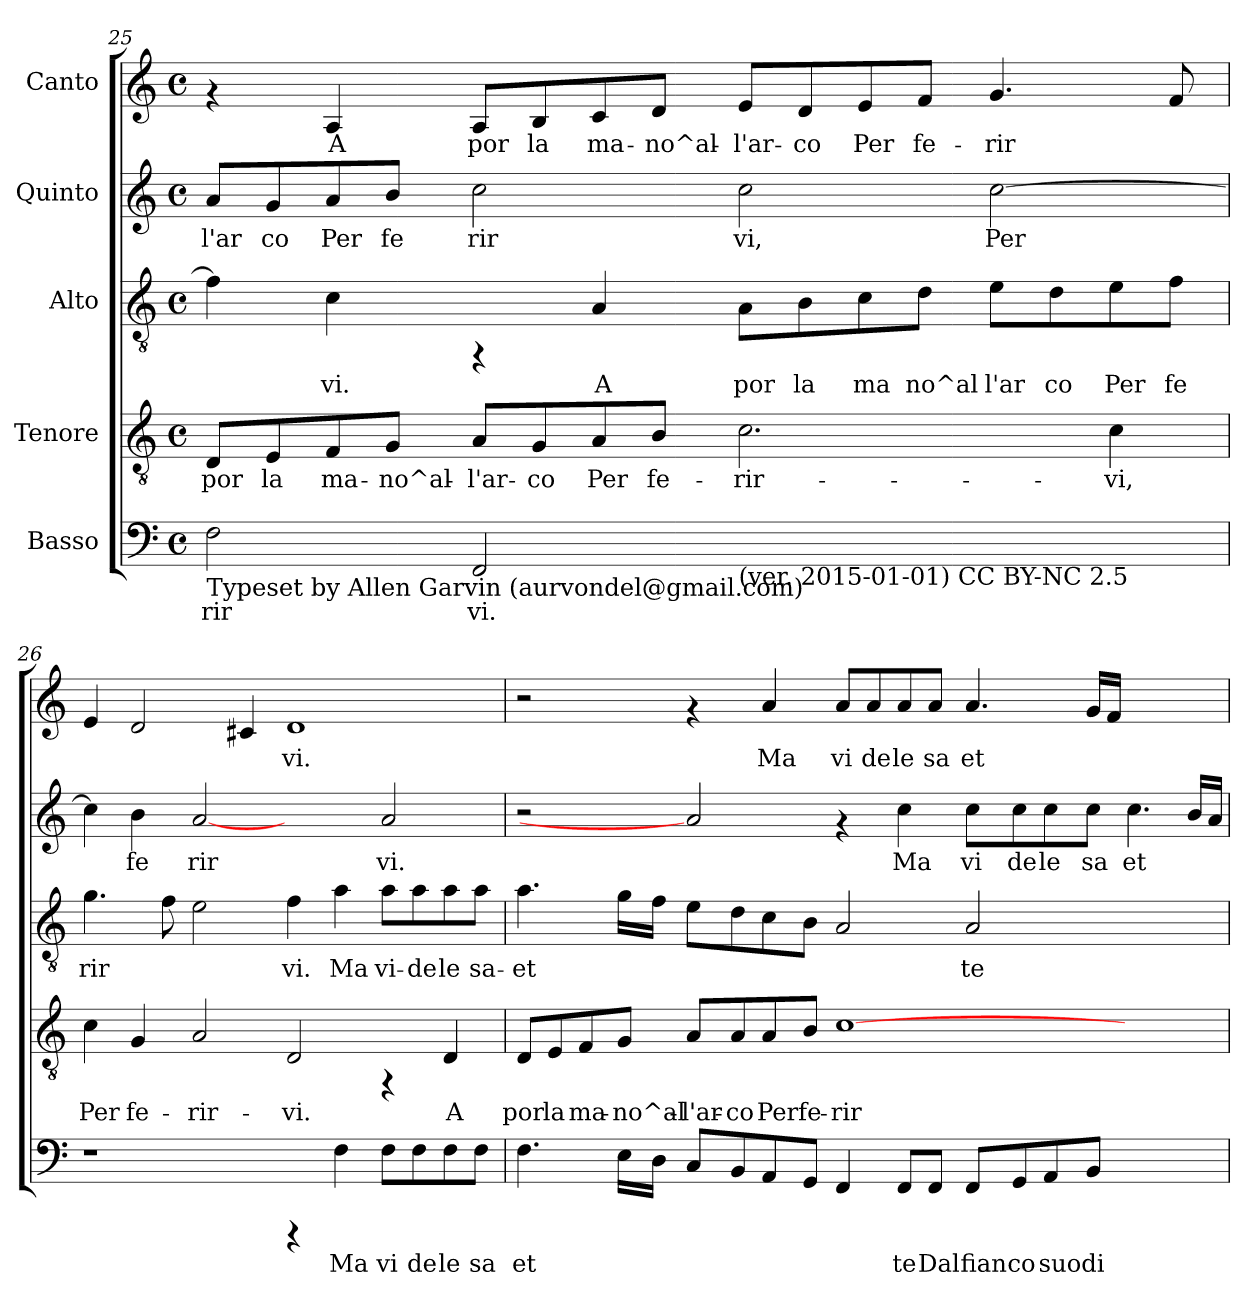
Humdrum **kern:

**kern	**text	**kern	**text	**kern	**text	**kern	**text	**kern	**text
*part5	*part5	*part4	*part4	*part3	*part3	*part2	*part2	*part1	*part1
*staff5	*staff5	*staff4	*staff4	*staff3	*staff3	*staff2	*staff2	*staff1	*staff1
*I"Basso	*	*I"Tenore	*	*I"Alto	*	*I"Quinto	*	*I"Canto	*
*clefF4	*	*clefGv2	*	*clefGv2	*	*clefG2	*	*clefG2	*
*k[]	*	*k[]	*	*k[]	*	*k[]	*	*k[]	*
*C:	*	*C:	*	*C:	*	*C:	*	*C:	*
*M4/4	*	*M4/4	*	*M4/4	*	*M4/4	*	*M4/4	*
*met(c)	*	*met(c)	*	*met(c)	*	*met(c)	*	*met(c)	*
=25	=25	=25	=25	=25	=25	=25	=25	=25	=25
!LO:TX:b:t=Typeset by Allen Garvin (aurvondel@gmail.com)	!	!	!	!	!	!	!	!	!
!	!LO:LY:b:cj	!	!LO:LY:b:cj	!	!LO:LY:b:cj	!	!LO:LY:b:cj	!	!
2F\	rir	8D/L	por	4f\]	.	8a/L	l'ar	4rf	.
!	!	!	!LO:LY:b:cj	!	!	!	!LO:LY:b:cj	!	!
.	.	8E/	la	.	.	8g/	co	.	.
!	!	!	!LO:LY:b:cj	!	!LO:LY:b:cj	!	!LO:LY:b:cj	!	!LO:LY:b:cj
.	.	8F/	ma-	4c\	vi.	8a/	Per	4A/	A
!	!	!	!LO:LY:b:cj	!	!	!	!LO:LY:b:cj	!	!
.	.	8G/J	-no^al-	.	.	8b/J	fe	.	.
!	!LO:LY:b:cj	!	!LO:LY:b:cj	!	!	!	!LO:LY:b:cj	!	!LO:LY:b:cj
2FF/	vi.	8A/L	-l'ar-	4rFF	.	2cc\	rir	8A/L	por
!	!	!	!LO:LY:b:cj	!	!	!	!	!	!LO:LY:b:cj
.	.	8G/	-co	.	.	.	.	8B/	la
!	!	!	!LO:LY:b:cj	!	!LO:LY:b:cj	!	!	!	!LO:LY:b:cj
.	.	8A/	Per	4A/	A	.	.	8c/	ma-
!	!	!	!LO:LY:b:cj	!	!	!	!	!	!LO:LY:b:cj
.	.	8B/J	fe-	.	.	.	.	8d/J	-no^al-
!LO:TX:b:t=(ver. 2015-01-01) CC BY-NC 2.5	!	!	!	!	!	!	!	!	!
!	!	!	!LO:LY:b:cj	!	!LO:LY:b:cj	!	!LO:LY:b:cj	!	!LO:LY:b:cj
1ryy	.	2.c\	-rir-	8A\L	por	2cc\	vi,	8e/L	-l'ar-
!	!	!	!	!	!LO:LY:b:cj	!	!	!	!LO:LY:b:cj
.	.	.	.	8B\	la	.	.	8d/	-co
!	!	!	!	!	!LO:LY:b:cj	!	!	!	!LO:LY:b:cj
.	.	.	.	8c\	ma	.	.	8e/	Per
!	!	!	!	!	!LO:LY:b:cj	!	!	!	!LO:LY:b:cj
.	.	.	.	8d\J	no^al	.	.	8f/J	fe-
!	!	!	!	!	!LO:LY:b:cj	!	!LO:LY:b:cj	!	!LO:LY:b:cj
.	.	.	.	8e\L	l'ar	[>2cc\	Per	4.g/	-rir-
!	!	!	!	!	!LO:LY:b:cj	!	!	!	!
.	.	.	.	8d\	co	.	.	.	.
!	!	!	!LO:LY:b:cj	!	!LO:LY:b:cj	!	!	!	!
.	.	4c\	-vi,	8e\	Per	.	.	.	.
!	!	!	!	!	!LO:LY:b:cj	!	!	!	!LO:LY:b:cj
.	.	.	.	8f\J	fe	.	.	8f/	--
!!LO:PB:g=z
=26	=26	=26	=26	=26	=26	=26	=26	=26	=26
!	!	!	!LO:LY:b:cj	!	!LO:LY:b:cj	!	!LO:LY:b:cj	!	!LO:LY:b:cj
1r	.	4c\	Per	4.g\	rir-	4cc\]	.	4e/	--
!	!	!	!LO:LY:b:cj	!	!	!	!LO:LY:b:cj	!	!LO:LY:b:cj
.	.	4G/	fe-	.	.	4b\	fe	2d/	--
!	!	!	!	!	!LO:LY:b:cj	!	!	!	!
.	.	.	.	8f\	--	.	.	.	.
!	!	!	!LO:LY:b:cj	!	!LO:LY:b:cj	!	!LO:LY:b:cj	!	!
.	.	2A/	-rir-	2e\	--	[2a	rir	.	.
!	!	!	!	!	!	!	!	!	!LO:LY:b:cj
.	.	.	.	.	.	.	.	4c#/	--
!	!	!	!LO:LY:b:cj	!	!LO:LY:b:cj	!	!	!	!LO:LY:b:cj
4rCCC	.	2D/	-vi.	4f\	-vi.	2ryy	.	1d	-vi.
!	!LO:LY:b:cj	!	!	!	!LO:LY:b:cj	!	!	!	!
4F\	Ma	.	.	4a\	Ma	.	.	.	.
!	!LO:LY:b:cj	!	!	!	!LO:LY:b:cj	!	!LO:LY:b:cj	!	!
8F\L	vi	4rFF	.	8a\L	vi-	2a/	vi.	.	.
!	!LO:LY:b:cj	!	!	!	!LO:LY:b:cj	!	!	!	!
8F\	de	.	.	8a\	-de	.	.	.	.
!	!LO:LY:b:cj	!	!LO:LY:b:cj	!	!LO:LY:b:cj	!	!	!	!
8F\	le	4D/	A	8a\	le	.	.	.	.
!	!LO:LY:b:cj	!	!	!	!LO:LY:b:cj	!	!	!	!
8F\J	sa	.	.	8a\J	sa-	.	.	.	.
=27	=27	=27	=27	=27	=27	=27	=27	=27	=27
!	!LO:LY:b:cj	!	!LO:LY:b:cj	!	!LO:LY:b:cj	!	!	!	!
4.F\	et	8D/L	por	4.a\	-et-	2r	.	2r	.
!	!	!	!LO:LY:b:cj	!	!	!	!	!	!
.	.	8E/	la	.	.	.	.	.	.
!	!	!	!LO:LY:b:cj	!	!	!	!	!	!
.	.	8F/	ma-	.	.	.	.	.	.
!	!LO:LY:b:cj	!	!LO:LY:b:cj	!	!LO:LY:b:cj	!	!	!	!
16E\L	.	8G/J	-no^al-	16g\L	--	.	.	.	.
!	!LO:LY:b:cj	!	!	!	!LO:LY:b:cj	!	!	!	!
16D\J	.	.	.	16f\J	--	.	.	.	.
!	!LO:LY:b:cj	!	!LO:LY:b:cj	!	!LO:LY:b:cj	!	!	!	!
8C/L	.	8A/L	-l'ar-	8e\L	--	2a]	.	4rf	.
!	!LO:LY:b:cj	!	!LO:LY:b:cj	!	!LO:LY:b:cj	!	!	!	!
8BB/	.	8A/	-co	8d\	--	.	.	.	.
!	!LO:LY:b:cj	!	!LO:LY:b:cj	!	!LO:LY:b:cj	!	!	!	!LO:LY:b:cj
8AA/	.	8A/	Per	8c\	--	.	.	4a/	Ma
!	!LO:LY:b:cj	!	!LO:LY:b:cj	!	!LO:LY:b:cj	!	!	!	!
8GG/J	.	8B/J	fe-	8B\J	--	.	.	.	.
!	!LO:LY:b:cj	!	!LO:LY:b:cj	!	!LO:LY:b:cj	!	!	!	!LO:LY:b:cj
4FF/	.	[>1c	-rir-	2A/	--	4rf	.	8a/L	vi
!	!	!	!	!	!	!	!	!	!LO:LY:b:cj
.	.	.	.	.	.	.	.	8a/	de
!	!LO:LY:b:cj	!	!	!	!	!	!LO:LY:b:cj	!	!LO:LY:b:cj
8FF/L	te	.	.	.	.	4cc\	Ma	8a/	le
!	!LO:LY:b:cj	!	!	!	!	!	!	!	!LO:LY:b:cj
8FF/J	Dal	.	.	.	.	.	.	8a/J	sa
!	!LO:LY:b:cj	!	!	!	!LO:LY:b:cj	!	!LO:LY:b:cj	!	!LO:LY:b:cj
8FF/L	fian	.	.	2A/	-te	8cc\L	vi	4.a/	et
!	!LO:LY:b:cj	!	!	!	!	!	!LO:LY:b:cj	!	!
8GG/	co	.	.	.	.	8cc\	de	.	.
!	!LO:LY:b:cj	!	!	!	!	!	!LO:LY:b:cj	!	!
8AA/	suo	.	.	.	.	8cc\	le	.	.
!	!LO:LY:b:cj	!	!	!	!	!	!LO:LY:b:cj	!	!LO:LY:b:cj
8BB/J	di	.	.	.	.	8cc\J	sa	16g/L	.
!	!	!	!	!	!	!	!	!	!LO:LY:b:cj
.	.	.	.	.	.	.	.	16f/J	.
!	!	!	!	!	!	!	!LO:LY:b:cj	!	!
2ryy	.	2ryy	.	2ryy	.	4.cc\	et	2ryy	.
!	!	!	!	!	!	!	!LO:LY:b:cj	!	!
.	.	.	.	.	.	16b/L	.	.	.
!	!	!	!	!	!	!	!LO:LY:b:cj	!	!
.	.	.	.	.	.	16a/J	.	.	.
=	=	=	=	=	=	=	=	=	=
*-	*-	*-	*-	*-	*-	*-	*-	*-	*-
